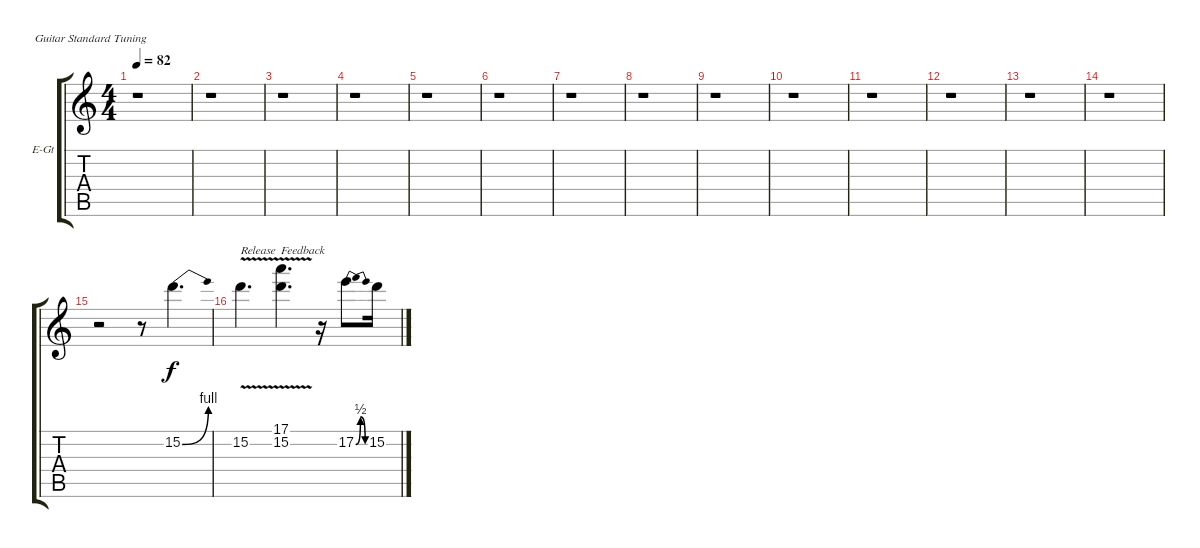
\bracketExtendMode groupsimilarinstruments
\firstSystemTrackNameOrientation horizontal
\otherSystemsTrackNameOrientation horizontal
\track ("Guitar 4olo" "E-Gt") {instrument acousticgrandpiano}
\staff {score tabs}
\tuning (E4 B3 G3 D3 A2 E2)
\displaytranspose 12
\ts (4 4)
\tempo 82
\clef g2
\ks aminor
r.1{dy f instrument acousticgrandpiano} |
\ks c
r.1 |
r.1 |
r.1 |
r.1 |
r.1 |
r.1 |
r.1 |
r.1 |
r.1 |
r.1 |
r.1 |
r.1 |
r.1 |
r.2 r.8 15.2{be (bend 0 0 60 4)}.4{d} |
15.2{v}.4{d txt "Release"} (17.1{v} 15.2{v}).4{d txt "Feedback"} r.16 17.2{be (bendrelease 0 0 30 2 30 2 60 0)}.8 15.2.16
